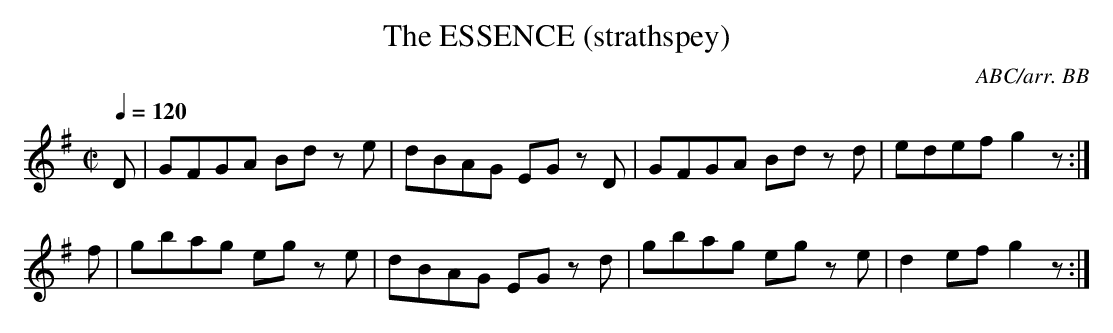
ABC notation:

X:1
T:ESSENCE (strathspey), The
C:ABC/arr. BB
Y:"eccentric dance - slow"
Q:1/4=120
M:C|
L:1/8
K:G
D|GFGA Bd z e|dBAG EG z D|GFGA Bd z d|edef g2z :|
f|gbag eg ze|dBAG EG zd|gbag eg ze|d2ef g2z :|
